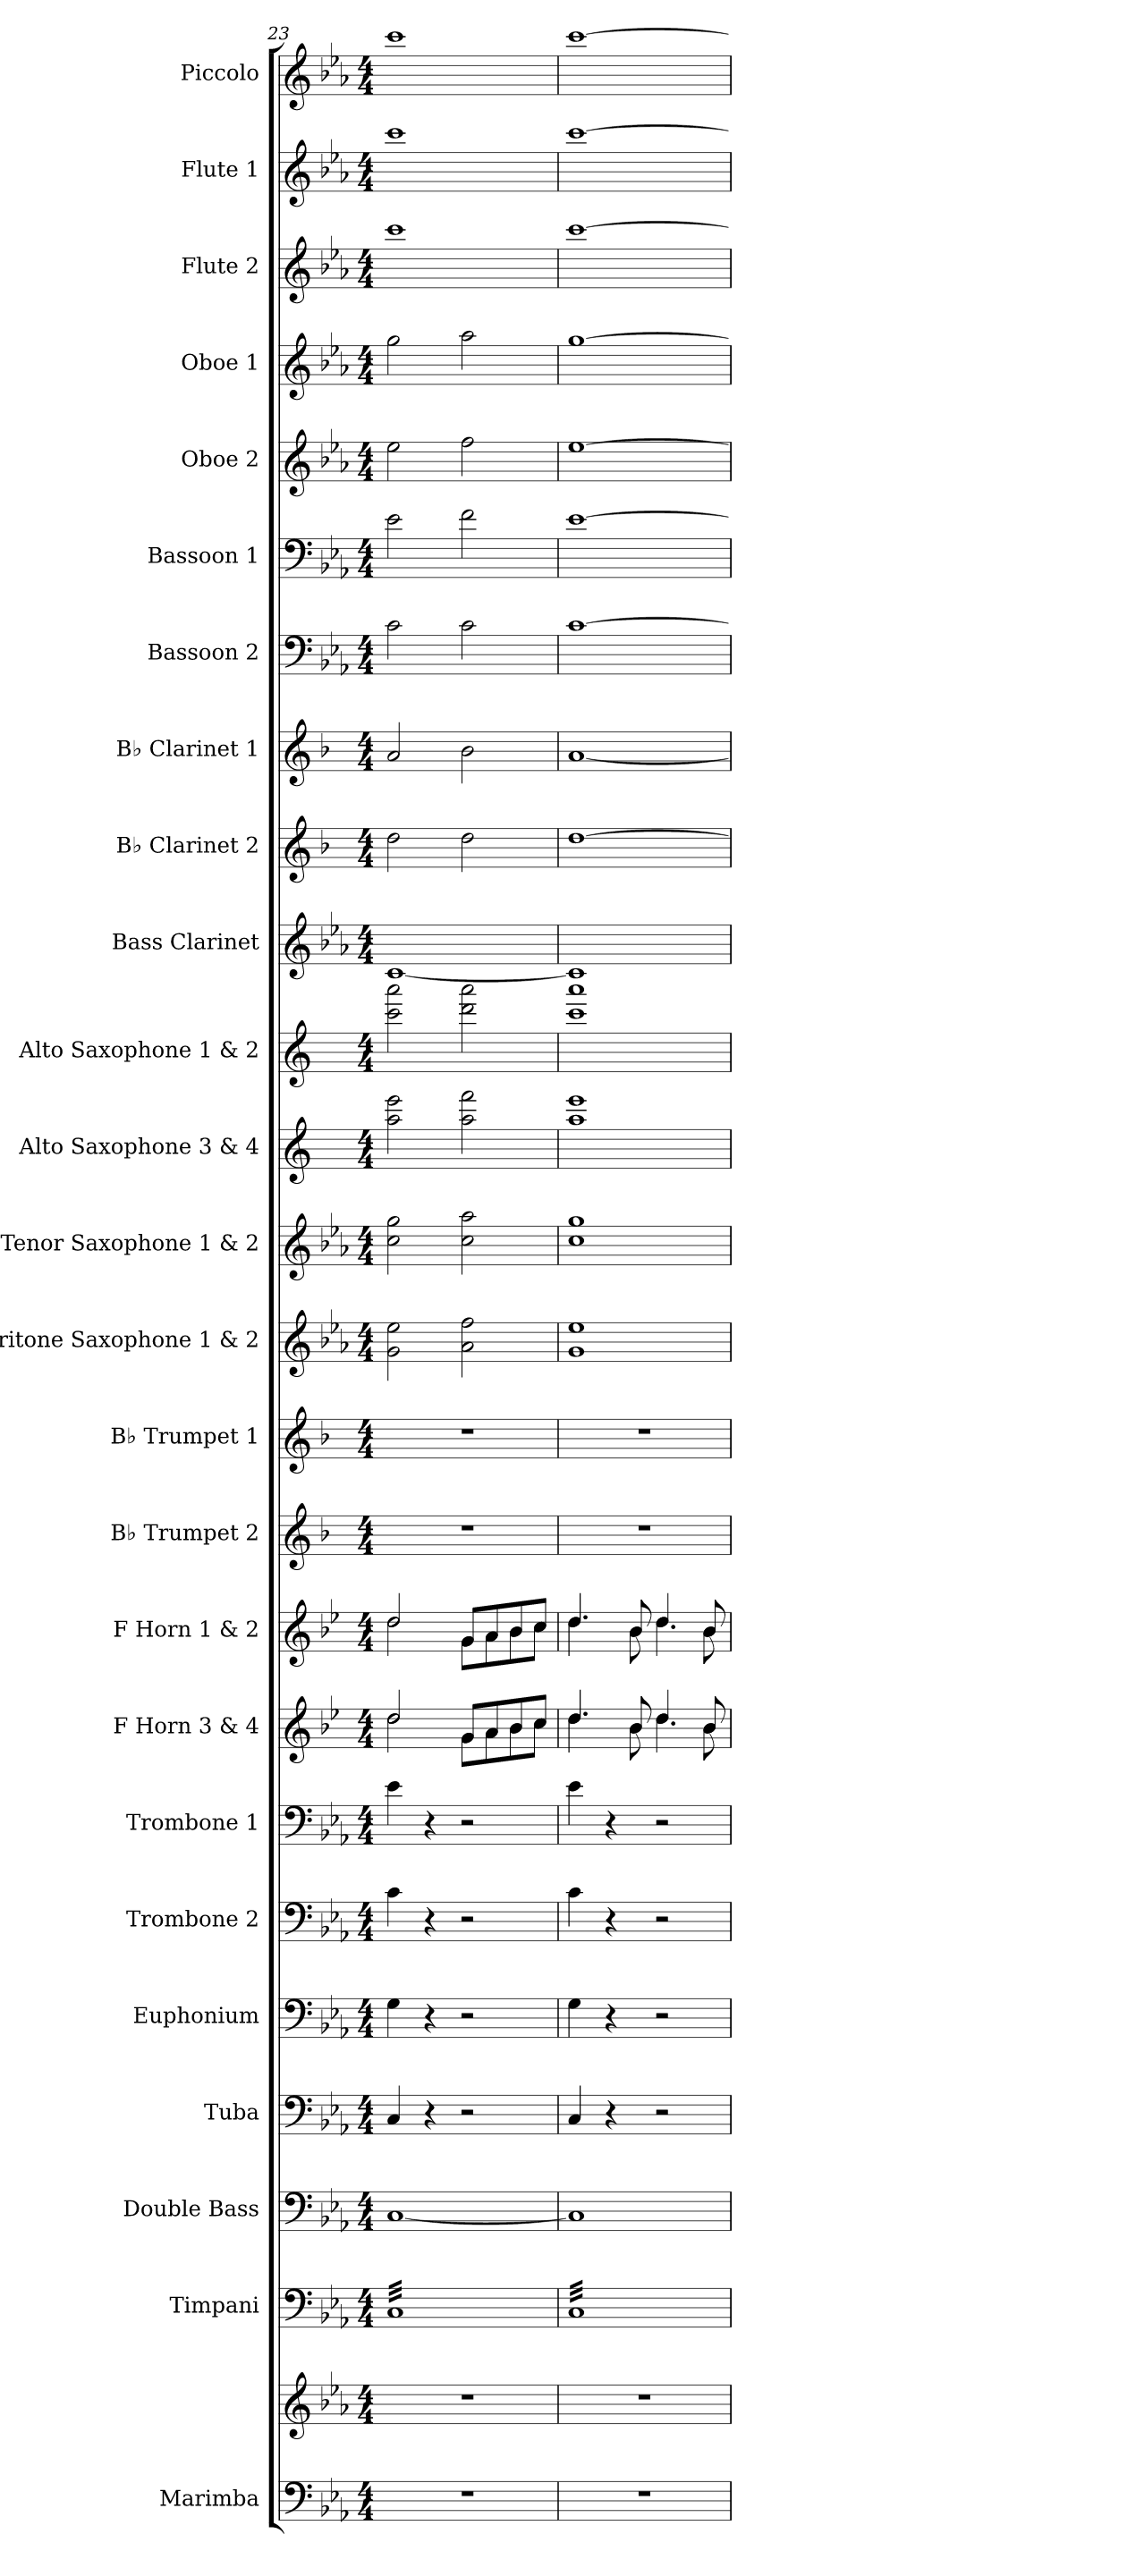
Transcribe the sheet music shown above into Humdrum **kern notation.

**kern	**kern	**kern	**kern	**kern	**kern	**kern	**kern	**kern	**kern	**kern	**kern	**kern	**kern	**kern	**kern	**kern	**kern	**kern	**kern	**kern	**kern	**kern	**kern	**kern	**kern
*part25	*part25	*part24	*part23	*part22	*part21	*part20	*part19	*part18	*part17	*part16	*part15	*part14	*part13	*part12	*part11	*part10	*part9	*part8	*part7	*part6	*part5	*part4	*part3	*part2	*part1
*staff26	*staff25	*staff24	*staff23	*staff22	*staff21	*staff20	*staff19	*staff18	*staff17	*staff16	*staff15	*staff14	*staff13	*staff12	*staff11	*staff10	*staff9	*staff8	*staff7	*staff6	*staff5	*staff4	*staff3	*staff2	*staff1
*I"Marimba	*	*I"Timpani	*I"Double Bass	*I"Tuba	*I"Euphonium	*I"Trombone 2	*I"Trombone 1	*I"F Horn 3 &amp; 4	*I"F Horn 1 &amp; 2	*I"B♭ Trumpet 2	*I"B♭ Trumpet 1	*I"Baritone Saxophone 1 &amp; 2	*I"Tenor Saxophone 1 &amp; 2	*I"Alto Saxophone 3 &amp; 4	*I"Alto Saxophone 1 &amp; 2	*I"Bass Clarinet	*I"B♭ Clarinet 2	*I"B♭ Clarinet 1	*I"Bassoon 2	*I"Bassoon 1	*I"Oboe 2	*I"Oboe 1	*I"Flute 2	*I"Flute 1	*I"Piccolo
*I'Mrm.	*	*I'Timp.	*I'Db.	*I'Tba.	*I'Euph.	*I'Tbn. 2	*I'Tbn. 1	*I'F Hn. 3 4	*I'F Hn. 1 2	*I'B♭ Tpt. 2	*I'B♭ Tpt. 1	*I'Bar. Sax. 1 2	*I'T. Sax. 1 2	*I'A. Sax. 3 4	*I'A. Sax. 1 2	*I'B. Cl.	*I'B♭ Cl. 2	*I'B♭ Cl. 1	*I'Bsn. 2	*I'Bsn. 1	*I'Ob. 2	*I'Ob. 1	*I'Fl. 2	*I'Fl. 1	*I'Picc.
*clefF4	*clefG2	*clefF4	*clefF4	*clefF4	*clefF4	*clefF4	*clefF4	*clefG2	*clefG2	*clefG2	*clefG2	*clefG2	*clefG2	*clefG2	*clefG2	*clefG2	*clefG2	*clefG2	*clefF4	*clefF4	*clefG2	*clefG2	*clefG2	*clefG2	*clefG2
*	*	*	*ITrd7c12	*	*	*	*	*ITrd4c7	*ITrd4c7	*ITrd1c2	*ITrd1c2	*ITrd12c21	*ITrd8c14	*ITrd5c9	*ITrd5c9	*ITrd8c14	*ITrd1c2	*ITrd1c2	*	*	*	*	*	*	*ITrd-7c-12
*k[b-e-a-]	*k[b-e-a-]	*k[b-e-a-]	*k[b-e-a-]	*k[b-e-a-]	*k[b-e-a-]	*k[b-e-a-]	*k[b-e-a-]	*k[b-e-a-]	*k[b-e-a-]	*k[b-e-a-]	*k[b-e-a-]	*k[b-e-a-]	*k[b-e-a-]	*k[b-e-a-]	*k[b-e-a-]	*k[b-e-a-]	*k[b-e-a-]	*k[b-e-a-]	*k[b-e-a-]	*k[b-e-a-]	*k[b-e-a-]	*k[b-e-a-]	*k[b-e-a-]	*k[b-e-a-]	*k[b-e-a-]
*M4/4	*M4/4	*M4/4	*M4/4	*M4/4	*M4/4	*M4/4	*M4/4	*M4/4	*M4/4	*M4/4	*M4/4	*M4/4	*M4/4	*M4/4	*M4/4	*M4/4	*M4/4	*M4/4	*M4/4	*M4/4	*M4/4	*M4/4	*M4/4	*M4/4	*M4/4
=23	=23	=23	=23	=23	=23	=23	=23	=23	=23	=23	=23	=23	=23	=23	=23	=23	=23	=23	=23	=23	=23	=23	=23	=23	=23
*	*	*	*	*	*	*	*	*^	*^	*	*	*	*	*	*	*	*	*	*	*	*	*	*	*	*
*	*	*tremolo	*	*	*	*	*	*	*	*	*	*	*	*	*	*	*	*	*	*	*	*	*	*	*	*	*
1r	1r	32CLLL	[1CC	4C/	4G\	4c\	4e-\	2g/	2g\	2g/	2g\	1r	1r	2G\ 2e-\	2c\ 2g\	2cc\ 2gg\	2ee-\ 2ccc\	[1C	2cc\	2g/	2c\	2e-\	2ee-\	2gg\	1ccc	1ccc	1cccc
.	.	32C	.	.	.	.	.	.	.	.	.	.	.	.	.	.	.	.	.	.	.	.	.	.	.	.	.
.	.	32C	.	.	.	.	.	.	.	.	.	.	.	.	.	.	.	.	.	.	.	.	.	.	.	.	.
.	.	32C	.	.	.	.	.	.	.	.	.	.	.	.	.	.	.	.	.	.	.	.	.	.	.	.	.
.	.	32C	.	.	.	.	.	.	.	.	.	.	.	.	.	.	.	.	.	.	.	.	.	.	.	.	.
.	.	32C	.	.	.	.	.	.	.	.	.	.	.	.	.	.	.	.	.	.	.	.	.	.	.	.	.
.	.	32C	.	.	.	.	.	.	.	.	.	.	.	.	.	.	.	.	.	.	.	.	.	.	.	.	.
.	.	32C	.	.	.	.	.	.	.	.	.	.	.	.	.	.	.	.	.	.	.	.	.	.	.	.	.
.	.	32C	.	4r	4r	4r	4r	.	.	.	.	.	.	.	.	.	.	.	.	.	.	.	.	.	.	.	.
.	.	32C	.	.	.	.	.	.	.	.	.	.	.	.	.	.	.	.	.	.	.	.	.	.	.	.	.
.	.	32C	.	.	.	.	.	.	.	.	.	.	.	.	.	.	.	.	.	.	.	.	.	.	.	.	.
.	.	32C	.	.	.	.	.	.	.	.	.	.	.	.	.	.	.	.	.	.	.	.	.	.	.	.	.
.	.	32C	.	.	.	.	.	.	.	.	.	.	.	.	.	.	.	.	.	.	.	.	.	.	.	.	.
.	.	32C	.	.	.	.	.	.	.	.	.	.	.	.	.	.	.	.	.	.	.	.	.	.	.	.	.
.	.	32C	.	.	.	.	.	.	.	.	.	.	.	.	.	.	.	.	.	.	.	.	.	.	.	.	.
.	.	32C	.	.	.	.	.	.	.	.	.	.	.	.	.	.	.	.	.	.	.	.	.	.	.	.	.
.	.	32C	.	2r	2r	2r	2r	8c\L	8c/L	8c\L	8c/L	.	.	2A-\ 2f\	2c\ 2a-\	2cc\ 2aa-\	2ff\ 2ccc\	.	2cc\	2a-\	2c\	2f\	2ff\	2aa-\	.	.	.
.	.	32C	.	.	.	.	.	.	.	.	.	.	.	.	.	.	.	.	.	.	.	.	.	.	.	.	.
.	.	32C	.	.	.	.	.	.	.	.	.	.	.	.	.	.	.	.	.	.	.	.	.	.	.	.	.
.	.	32C	.	.	.	.	.	.	.	.	.	.	.	.	.	.	.	.	.	.	.	.	.	.	.	.	.
.	.	32C	.	.	.	.	.	8d\	8d/	8d\	8d/	.	.	.	.	.	.	.	.	.	.	.	.	.	.	.	.
.	.	32C	.	.	.	.	.	.	.	.	.	.	.	.	.	.	.	.	.	.	.	.	.	.	.	.	.
.	.	32C	.	.	.	.	.	.	.	.	.	.	.	.	.	.	.	.	.	.	.	.	.	.	.	.	.
.	.	32C	.	.	.	.	.	.	.	.	.	.	.	.	.	.	.	.	.	.	.	.	.	.	.	.	.
.	.	32C	.	.	.	.	.	8e-\	8e-/	8e-\	8e-/	.	.	.	.	.	.	.	.	.	.	.	.	.	.	.	.
.	.	32C	.	.	.	.	.	.	.	.	.	.	.	.	.	.	.	.	.	.	.	.	.	.	.	.	.
.	.	32C	.	.	.	.	.	.	.	.	.	.	.	.	.	.	.	.	.	.	.	.	.	.	.	.	.
.	.	32C	.	.	.	.	.	.	.	.	.	.	.	.	.	.	.	.	.	.	.	.	.	.	.	.	.
.	.	32C	.	.	.	.	.	8f\J	8f/J	8f\J	8f/J	.	.	.	.	.	.	.	.	.	.	.	.	.	.	.	.
.	.	32C	.	.	.	.	.	.	.	.	.	.	.	.	.	.	.	.	.	.	.	.	.	.	.	.	.
.	.	32C	.	.	.	.	.	.	.	.	.	.	.	.	.	.	.	.	.	.	.	.	.	.	.	.	.
.	.	32CJJJ	.	.	.	.	.	.	.	.	.	.	.	.	.	.	.	.	.	.	.	.	.	.	.	.	.
=24	=24	=24	=24	=24	=24	=24	=24	=24	=24	=24	=24	=24	=24	=24	=24	=24	=24	=24	=24	=24	=24	=24	=24	=24	=24	=24	=24
1r	1r	32CLLL	1CC]	4C/	4G\	4c\	4e-\	4.g/	4.g\	4.g/	4.g\	1r	1r	1G 1e-	1c 1g	1cc 1gg	1ee- 1ccc	1C]	[1cc	[1g	[1c	[1e-	[1ee-	[1gg	[1ccc	[1ccc	[1cccc
.	.	32C	.	.	.	.	.	.	.	.	.	.	.	.	.	.	.	.	.	.	.	.	.	.	.	.	.
.	.	32C	.	.	.	.	.	.	.	.	.	.	.	.	.	.	.	.	.	.	.	.	.	.	.	.	.
.	.	32C	.	.	.	.	.	.	.	.	.	.	.	.	.	.	.	.	.	.	.	.	.	.	.	.	.
.	.	32C	.	.	.	.	.	.	.	.	.	.	.	.	.	.	.	.	.	.	.	.	.	.	.	.	.
.	.	32C	.	.	.	.	.	.	.	.	.	.	.	.	.	.	.	.	.	.	.	.	.	.	.	.	.
.	.	32C	.	.	.	.	.	.	.	.	.	.	.	.	.	.	.	.	.	.	.	.	.	.	.	.	.
.	.	32C	.	.	.	.	.	.	.	.	.	.	.	.	.	.	.	.	.	.	.	.	.	.	.	.	.
.	.	32C	.	4r	4r	4r	4r	.	.	.	.	.	.	.	.	.	.	.	.	.	.	.	.	.	.	.	.
.	.	32C	.	.	.	.	.	.	.	.	.	.	.	.	.	.	.	.	.	.	.	.	.	.	.	.	.
.	.	32C	.	.	.	.	.	.	.	.	.	.	.	.	.	.	.	.	.	.	.	.	.	.	.	.	.
.	.	32C	.	.	.	.	.	.	.	.	.	.	.	.	.	.	.	.	.	.	.	.	.	.	.	.	.
.	.	32C	.	.	.	.	.	8e-\	8e-/	8e-\	8e-/	.	.	.	.	.	.	.	.	.	.	.	.	.	.	.	.
.	.	32C	.	.	.	.	.	.	.	.	.	.	.	.	.	.	.	.	.	.	.	.	.	.	.	.	.
.	.	32C	.	.	.	.	.	.	.	.	.	.	.	.	.	.	.	.	.	.	.	.	.	.	.	.	.
.	.	32C	.	.	.	.	.	.	.	.	.	.	.	.	.	.	.	.	.	.	.	.	.	.	.	.	.
.	.	32C	.	2r	2r	2r	2r	4.g\	4.g/	4.g\	4.g/	.	.	.	.	.	.	.	.	.	.	.	.	.	.	.	.
.	.	32C	.	.	.	.	.	.	.	.	.	.	.	.	.	.	.	.	.	.	.	.	.	.	.	.	.
.	.	32C	.	.	.	.	.	.	.	.	.	.	.	.	.	.	.	.	.	.	.	.	.	.	.	.	.
.	.	32C	.	.	.	.	.	.	.	.	.	.	.	.	.	.	.	.	.	.	.	.	.	.	.	.	.
.	.	32C	.	.	.	.	.	.	.	.	.	.	.	.	.	.	.	.	.	.	.	.	.	.	.	.	.
.	.	32C	.	.	.	.	.	.	.	.	.	.	.	.	.	.	.	.	.	.	.	.	.	.	.	.	.
.	.	32C	.	.	.	.	.	.	.	.	.	.	.	.	.	.	.	.	.	.	.	.	.	.	.	.	.
.	.	32C	.	.	.	.	.	.	.	.	.	.	.	.	.	.	.	.	.	.	.	.	.	.	.	.	.
.	.	32C	.	.	.	.	.	.	.	.	.	.	.	.	.	.	.	.	.	.	.	.	.	.	.	.	.
.	.	32C	.	.	.	.	.	.	.	.	.	.	.	.	.	.	.	.	.	.	.	.	.	.	.	.	.
.	.	32C	.	.	.	.	.	.	.	.	.	.	.	.	.	.	.	.	.	.	.	.	.	.	.	.	.
.	.	32C	.	.	.	.	.	.	.	.	.	.	.	.	.	.	.	.	.	.	.	.	.	.	.	.	.
.	.	32C	.	.	.	.	.	8e-\	8e-/	8e-\	8e-/	.	.	.	.	.	.	.	.	.	.	.	.	.	.	.	.
.	.	32C	.	.	.	.	.	.	.	.	.	.	.	.	.	.	.	.	.	.	.	.	.	.	.	.	.
.	.	32C	.	.	.	.	.	.	.	.	.	.	.	.	.	.	.	.	.	.	.	.	.	.	.	.	.
.	.	32CJJJ	.	.	.	.	.	.	.	.	.	.	.	.	.	.	.	.	.	.	.	.	.	.	.	.	.
*	*	*Xtremolo	*	*	*	*	*	*	*	*	*	*	*	*	*	*	*	*	*	*	*	*	*	*	*	*	*
*	*	*	*	*	*	*	*	*v	*v	*	*	*	*	*	*	*	*	*	*	*	*	*	*	*	*	*	*
*	*	*	*	*	*	*	*	*	*v	*v	*	*	*	*	*	*	*	*	*	*	*	*	*	*	*	*
=	=	=	=	=	=	=	=	=	=	=	=	=	=	=	=	=	=	=	=	=	=	=	=	=	=
*-	*-	*-	*-	*-	*-	*-	*-	*-	*-	*-	*-	*-	*-	*-	*-	*-	*-	*-	*-	*-	*-	*-	*-	*-	*-
